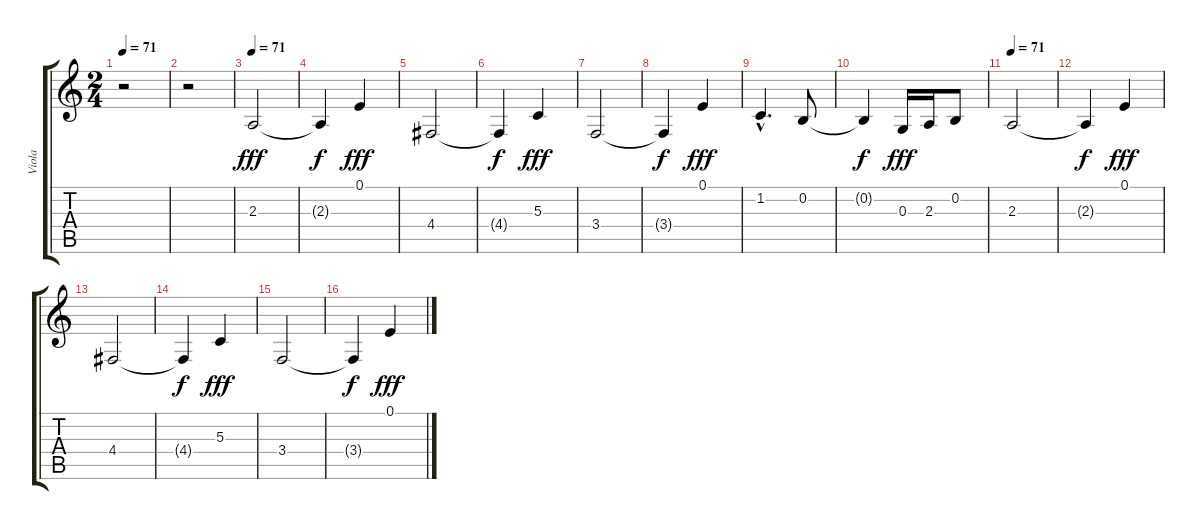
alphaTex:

\track ("Viola" "Viola") {instrument viola}
\staff {score tabs}
\tuning (E4 B3 G3 D3 A2 E2) {hide}
\ts (2 4)
\tempo 71
\clef g2
\ks c
r.2{dy fff instrument viola} |
r.2 |
\tempo 71
2.3.2 |
2.3{t}.4{dy f} 0.1.4{dy fff} |
4.4.2 |
4.4{t}.4{dy f} 5.3.4{dy fff} |
3.4.2 |
3.4{t}.4{dy f} 0.1.4{dy fff} |
1.2{hac}.4{d} 0.2.8 |
0.2{t}.4{dy f} 0.3.16{dy fff} 2.3.16 0.2.8 |
\tempo 71
2.3.2 |
2.3{t}.4{dy f} 0.1.4{dy fff} |
4.4.2 |
4.4{t}.4{dy f} 5.3.4{dy fff} |
3.4.2 |
3.4{t}.4{dy f} 0.1.4{dy fff}
